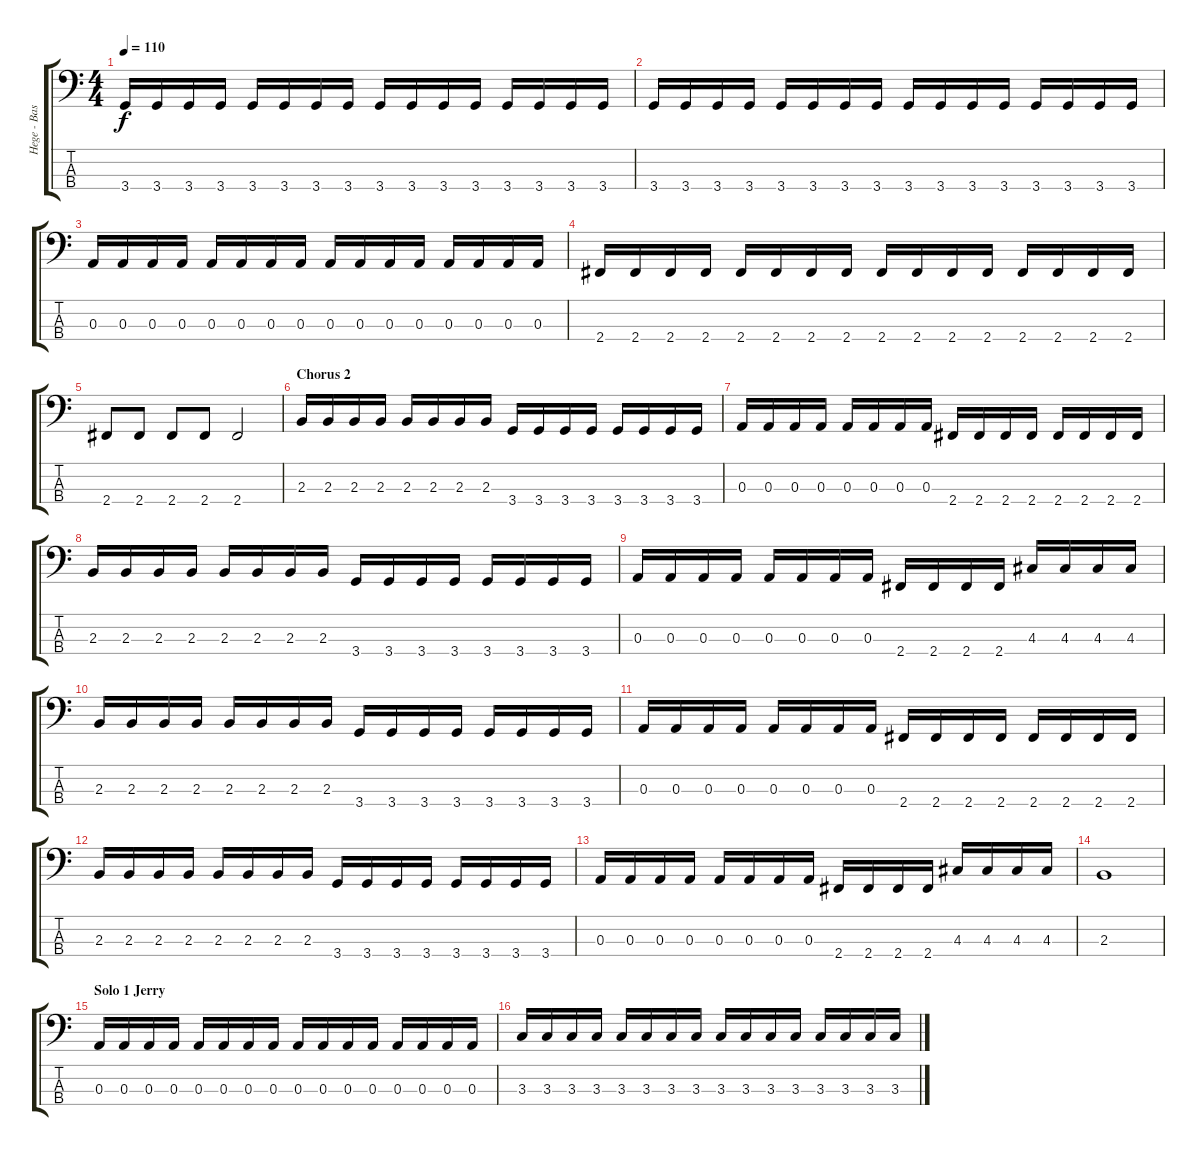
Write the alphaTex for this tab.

\track ("Hege - Bass" "Hege - Bas") {instrument electricbassfinger}
\staff {score tabs}
\tuning (G2 D2 A1 E1) {hide}
\ts (4 4)
\tempo 110
\clef f4
\ks c
3.4.16{dy f} 3.4.16 3.4.16 3.4.16 3.4.16 3.4.16 3.4.16 3.4.16 3.4.16 3.4.16 3.4.16 3.4.16 3.4.16 3.4.16 3.4.16 3.4.16 |
3.4.16 3.4.16 3.4.16 3.4.16 3.4.16 3.4.16 3.4.16 3.4.16 3.4.16 3.4.16 3.4.16 3.4.16 3.4.16 3.4.16 3.4.16 3.4.16 |
0.3.16 0.3.16 0.3.16 0.3.16 0.3.16 0.3.16 0.3.16 0.3.16 0.3.16 0.3.16 0.3.16 0.3.16 0.3.16 0.3.16 0.3.16 0.3.16 |
2.4.16 2.4.16 2.4.16 2.4.16 2.4.16 2.4.16 2.4.16 2.4.16 2.4.16 2.4.16 2.4.16 2.4.16 2.4.16 2.4.16 2.4.16 2.4.16 |
2.4.8 2.4.8 2.4.8 2.4.8 2.4.2 |
\section ("" "Chorus 2")
2.3.16 2.3.16 2.3.16 2.3.16 2.3.16 2.3.16 2.3.16 2.3.16 3.4.16 3.4.16 3.4.16 3.4.16 3.4.16 3.4.16 3.4.16 3.4.16 |
0.3.16 0.3.16 0.3.16 0.3.16 0.3.16 0.3.16 0.3.16 0.3.16 2.4.16 2.4.16 2.4.16 2.4.16 2.4.16 2.4.16 2.4.16 2.4.16 |
2.3.16 2.3.16 2.3.16 2.3.16 2.3.16 2.3.16 2.3.16 2.3.16 3.4.16 3.4.16 3.4.16 3.4.16 3.4.16 3.4.16 3.4.16 3.4.16 |
0.3.16 0.3.16 0.3.16 0.3.16 0.3.16 0.3.16 0.3.16 0.3.16 2.4.16 2.4.16 2.4.16 2.4.16 4.3.16 4.3.16 4.3.16 4.3.16 |
2.3.16 2.3.16 2.3.16 2.3.16 2.3.16 2.3.16 2.3.16 2.3.16 3.4.16 3.4.16 3.4.16 3.4.16 3.4.16 3.4.16 3.4.16 3.4.16 |
0.3.16 0.3.16 0.3.16 0.3.16 0.3.16 0.3.16 0.3.16 0.3.16 2.4.16 2.4.16 2.4.16 2.4.16 2.4.16 2.4.16 2.4.16 2.4.16 |
2.3.16 2.3.16 2.3.16 2.3.16 2.3.16 2.3.16 2.3.16 2.3.16 3.4.16 3.4.16 3.4.16 3.4.16 3.4.16 3.4.16 3.4.16 3.4.16 |
0.3.16 0.3.16 0.3.16 0.3.16 0.3.16 0.3.16 0.3.16 0.3.16 2.4.16 2.4.16 2.4.16 2.4.16 4.3.16 4.3.16 4.3.16 4.3.16 |
2.3.1 |
\section ("" "Solo 1 Jerry")
0.3.16 0.3.16 0.3.16 0.3.16 0.3.16 0.3.16 0.3.16 0.3.16 0.3.16 0.3.16 0.3.16 0.3.16 0.3.16 0.3.16 0.3.16 0.3.16 |
3.3.16 3.3.16 3.3.16 3.3.16 3.3.16 3.3.16 3.3.16 3.3.16 3.3.16 3.3.16 3.3.16 3.3.16 3.3.16 3.3.16 3.3.16 3.3.16
